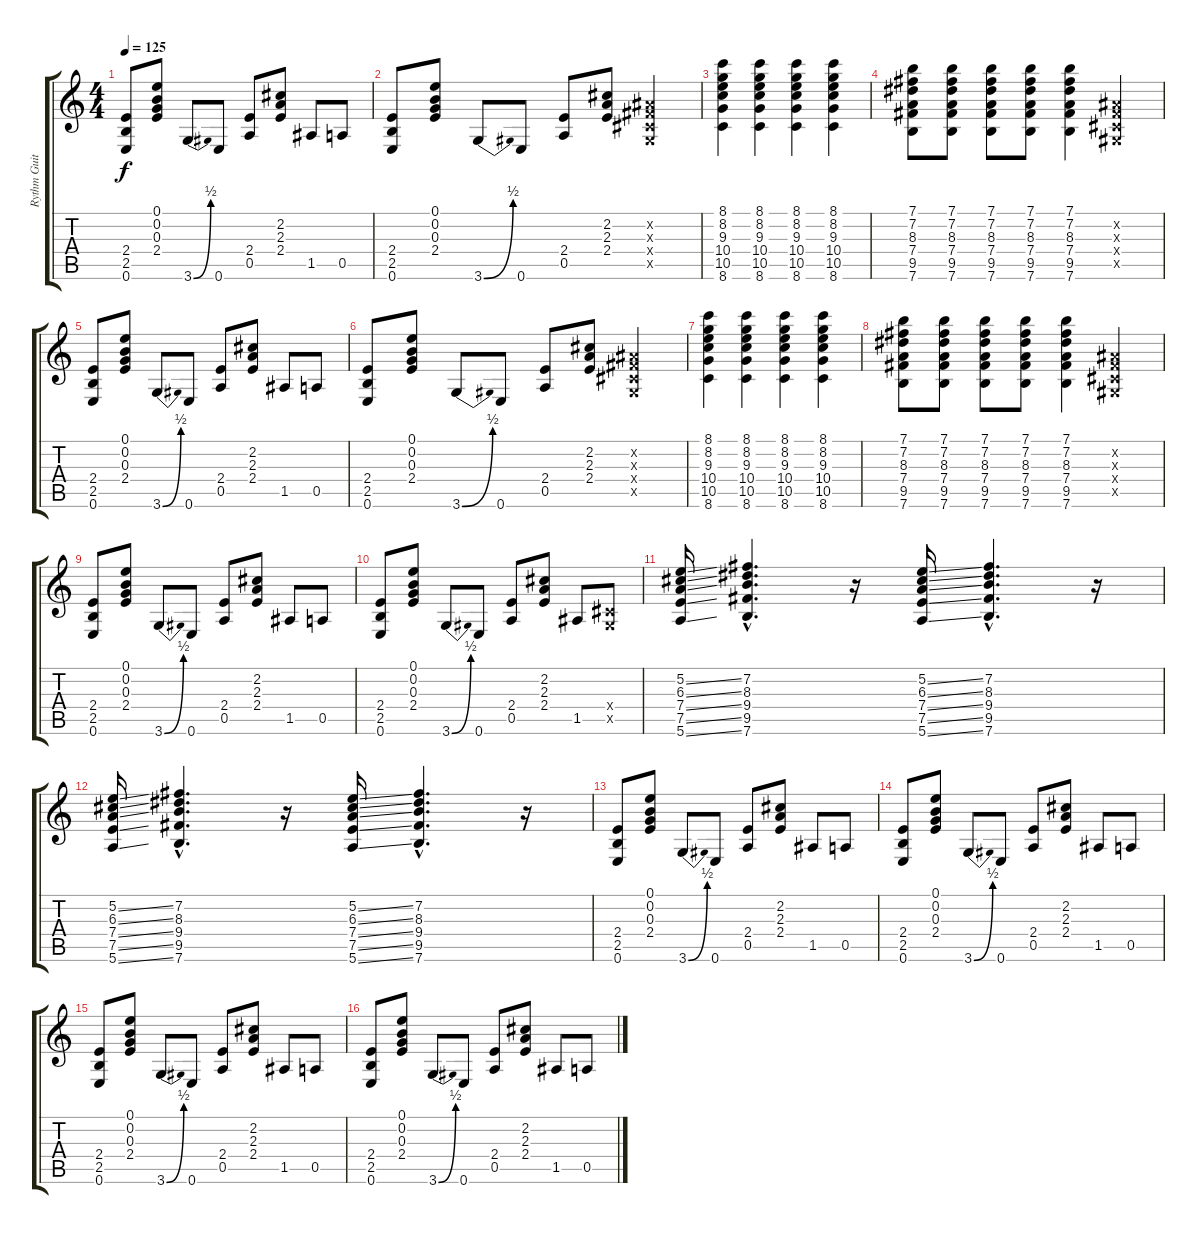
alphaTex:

\track ("Rythm Guitar" "Rythm Guit") {instrument electricguitarclean}
\staff {score tabs}
\tuning (E4 B3 G3 D3 A2 E2) {hide}
\ts (4 4)
\tempo 125
\clef g2
\ks c
(2.4 2.5 0.6).8{dy f} (0.1 0.2 0.3 2.4).8 3.6{be (bend 0 0 60 2)}.8 0.6.8 (2.4 0.5).8 (2.2 2.3 2.4).8 1.5.8 0.5.8 |
(2.4 2.5 0.6).8 (0.1 0.2 0.3 2.4).8 3.6{be (bend 0 0 60 2)}.8 0.6.8 (2.4 0.5).8 (2.2 2.3 2.4).8 (-1.2{x} -1.3{x} -1.4{x} -1.5{x}).4 |
(8.1 8.2 9.3 10.4 10.5 8.6).4 (8.1 8.2 9.3 10.4 10.5 8.6).4 (8.1 8.2 9.3 10.4 10.5 8.6).4 (8.1 8.2 9.3 10.4 10.5 8.6).4 |
(7.1 7.2 8.3 7.4 9.5 7.6).8 (7.1 7.2 8.3 7.4 9.5 7.6).8 (7.1 7.2 8.3 7.4 9.5 7.6).8 (7.1 7.2 8.3 7.4 9.5 7.6).8 (7.1 7.2 8.3 7.4 9.5 7.6).4 (-1.2{x} -1.3{x} -1.4{x} -1.5{x}).4 |
(2.4 2.5 0.6).8 (0.1 0.2 0.3 2.4).8 3.6{be (bend 0 0 60 2)}.8 0.6.8 (2.4 0.5).8 (2.2 2.3 2.4).8 1.5.8 0.5.8 |
(2.4 2.5 0.6).8 (0.1 0.2 0.3 2.4).8 3.6{be (bend 0 0 60 2)}.8 0.6.8 (2.4 0.5).8 (2.2 2.3 2.4).8 (-1.2{x} -1.3{x} -1.4{x} -1.5{x}).4 |
(8.1 8.2 9.3 10.4 10.5 8.6).4 (8.1 8.2 9.3 10.4 10.5 8.6).4 (8.1 8.2 9.3 10.4 10.5 8.6).4 (8.1 8.2 9.3 10.4 10.5 8.6).4 |
(7.1 7.2 8.3 7.4 9.5 7.6).8 (7.1 7.2 8.3 7.4 9.5 7.6).8 (7.1 7.2 8.3 7.4 9.5 7.6).8 (7.1 7.2 8.3 7.4 9.5 7.6).8 (7.1 7.2 8.3 7.4 9.5 7.6).4 (-1.2{x} -1.3{x} -1.4{x} -1.5{x}).4 |
(2.4 2.5 0.6).8 (0.1 0.2 0.3 2.4).8 3.6{be (bend 0 0 60 2)}.8 0.6.8 (2.4 0.5).8 (2.2 2.3 2.4).8 1.5.8 0.5.8 |
(2.4 2.5 0.6).8 (0.1 0.2 0.3 2.4).8 3.6{be (bend 0 0 60 2)}.8 0.6.8 (2.4 0.5).8 (2.2 2.3 2.4).8 1.5.8 (-1.4{x} -1.5{x}).8 |
(5.2{ss} 6.3{ss} 7.4{ss} 7.5{ss} 5.6{ss}).16 (7.2{hac} 8.3{hac} 9.4{hac} 9.5{hac} 7.6{hac}).4{d} r.16 (5.2{ss} 6.3{ss} 7.4{ss} 7.5{ss} 5.6{ss}).16 (7.2{hac} 8.3{hac} 9.4{hac} 9.5{hac} 7.6{hac}).4{d} r.16 |
(5.2{ss} 6.3{ss} 7.4{ss} 7.5{ss} 5.6{ss}).16 (7.2{hac} 8.3{hac} 9.4{hac} 9.5{hac} 7.6{hac}).4{d} r.16 (5.2{ss} 6.3{ss} 7.4{ss} 7.5{ss} 5.6{ss}).16 (7.2{hac} 8.3{hac} 9.4{hac} 9.5{hac} 7.6{hac}).4{d} r.16 |
(2.4 2.5 0.6).8 (0.1 0.2 0.3 2.4).8 3.6{be (bend 0 0 60 2)}.8 0.6.8 (2.4 0.5).8 (2.2 2.3 2.4).8 1.5.8 0.5.8 |
(2.4 2.5 0.6).8 (0.1 0.2 0.3 2.4).8 3.6{be (bend 0 0 60 2)}.8 0.6.8 (2.4 0.5).8 (2.2 2.3 2.4).8 1.5.8 0.5.8 |
(2.4 2.5 0.6).8 (0.1 0.2 0.3 2.4).8 3.6{be (bend 0 0 60 2)}.8 0.6.8 (2.4 0.5).8 (2.2 2.3 2.4).8 1.5.8 0.5.8 |
(2.4 2.5 0.6).8 (0.1 0.2 0.3 2.4).8 3.6{be (bend 0 0 60 2)}.8 0.6.8 (2.4 0.5).8 (2.2 2.3 2.4).8 1.5.8 0.5.8
